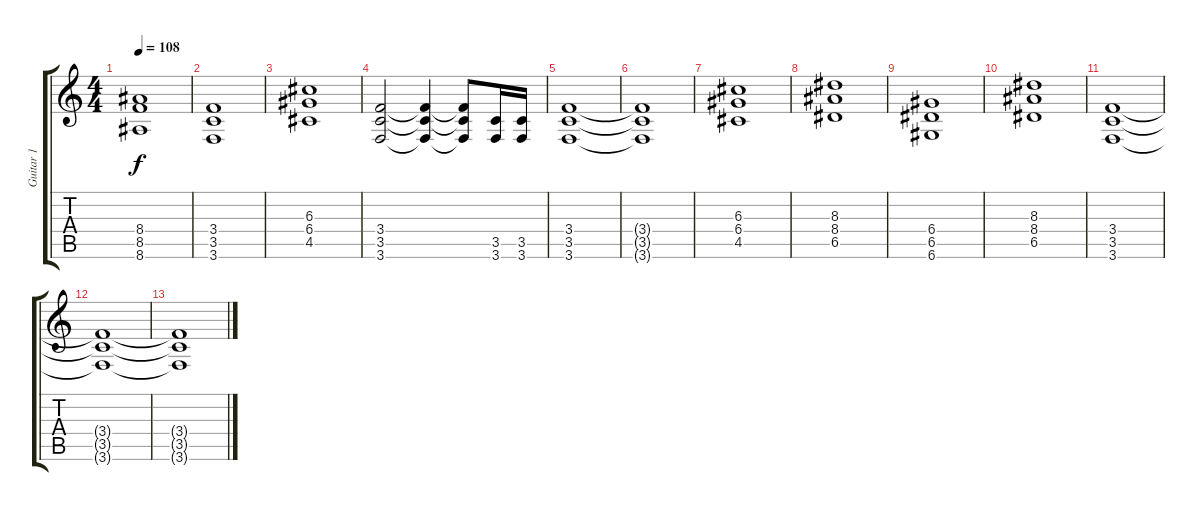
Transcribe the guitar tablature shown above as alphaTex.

\track ("Guitar 1" "Guitar 1") {instrument distortionguitar}
\staff {score tabs}
\tuning (E4 B3 G3 D3 A2 D2) {hide}
\ts (4 4)
\tempo 108
\clef g2
\ks c
(8.4 8.5 8.6).1{dy f} |
(3.4 3.5 3.6).1 |
(6.3 6.4 4.5).1 |
(3.4 3.5 3.6).2 (3.4{t} 3.5{t} 3.6{t}).4 (3.4{t} 3.5{t} 3.6{t}).8 (3.5 3.6).16 (3.5 3.6).16 |
(3.4 3.5 3.6).1 |
(3.4{t} 3.5{t} 3.6{t}).1 |
(6.3 6.4 4.5).1 |
(8.3 8.4 6.5).1 |
(6.4 6.5 6.6).1 |
(8.3 8.4 6.5).1 |
(3.4 3.5 3.6).1 |
(3.4{t} 3.5{t} 3.6{t}).1 |
(3.4{t} 3.5{t} 3.6{t}).1
